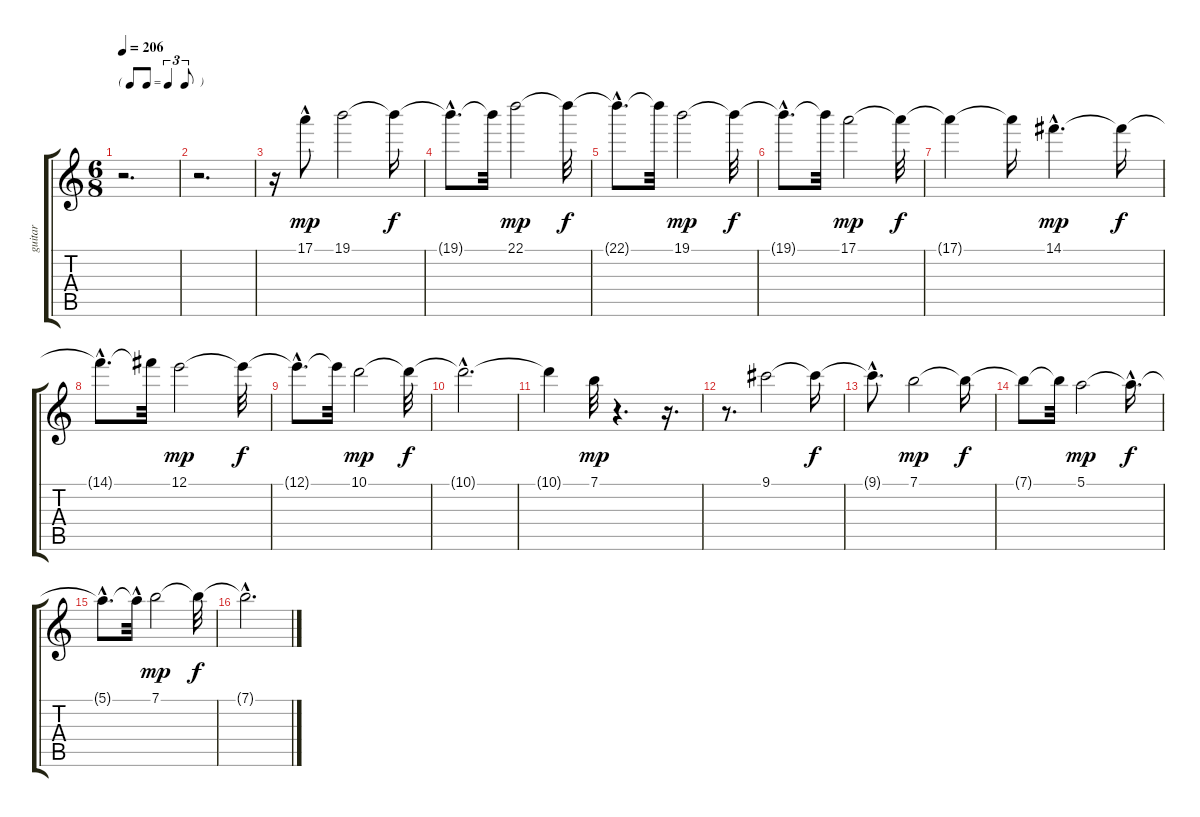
\track ("guitar" "guitar") {instrument distortionguitar}
\staff {score tabs}
\tuning (E4 B3 G3 D3 A2 E2) {hide}
\ts (6 8)
\tf triplet8th
\tempo 206
\clef g2
\ks c
r.2{d dy f} |
r.2{d} |
r.16 17.1{hac}.8{dy mp} 19.1.2 19.1{t}.16{dy f} |
19.1{hac t}.8{d} 19.1{t}.32 22.1.2{dy mp} 22.1{t}.32{dy f} |
22.1{hac t}.8{d} 22.1{t}.32 19.1.2{dy mp} 19.1{t}.32{dy f} |
19.1{hac t}.8{d} 19.1{t}.32 17.1.2{dy mp} 17.1{t}.32{dy f} |
17.1{t}.4 17.1{t}.16 14.1{hac}.4{d dy mp} 14.1{t}.16{dy f} |
14.1{hac t}.8{d} 14.1{t}.32 12.1.2{dy mp} 12.1{t}.32{dy f} |
12.1{hac t}.8{d} 12.1{t}.32 10.1.2{dy mp} 10.1{t}.32{dy f} |
10.1{hac t}.2{d} |
10.1{t}.4 7.1.32{dy mp} r.4{d} r.16{d} |
r.8{d} 9.1.2 9.1{t}.16{dy f} |
9.1{hac t}.8{d} 7.1.2{dy mp} 7.1{t}.16{dy f} |
7.1{t}.8 7.1{t}.32 5.1.2{dy mp} 5.1{hac t}.16{d dy f} |
5.1{hac t}.8{d} 5.1{hac t}.32 7.1.2{dy mp} 7.1{t}.32{dy f} |
7.1{hac t}.2{d}
